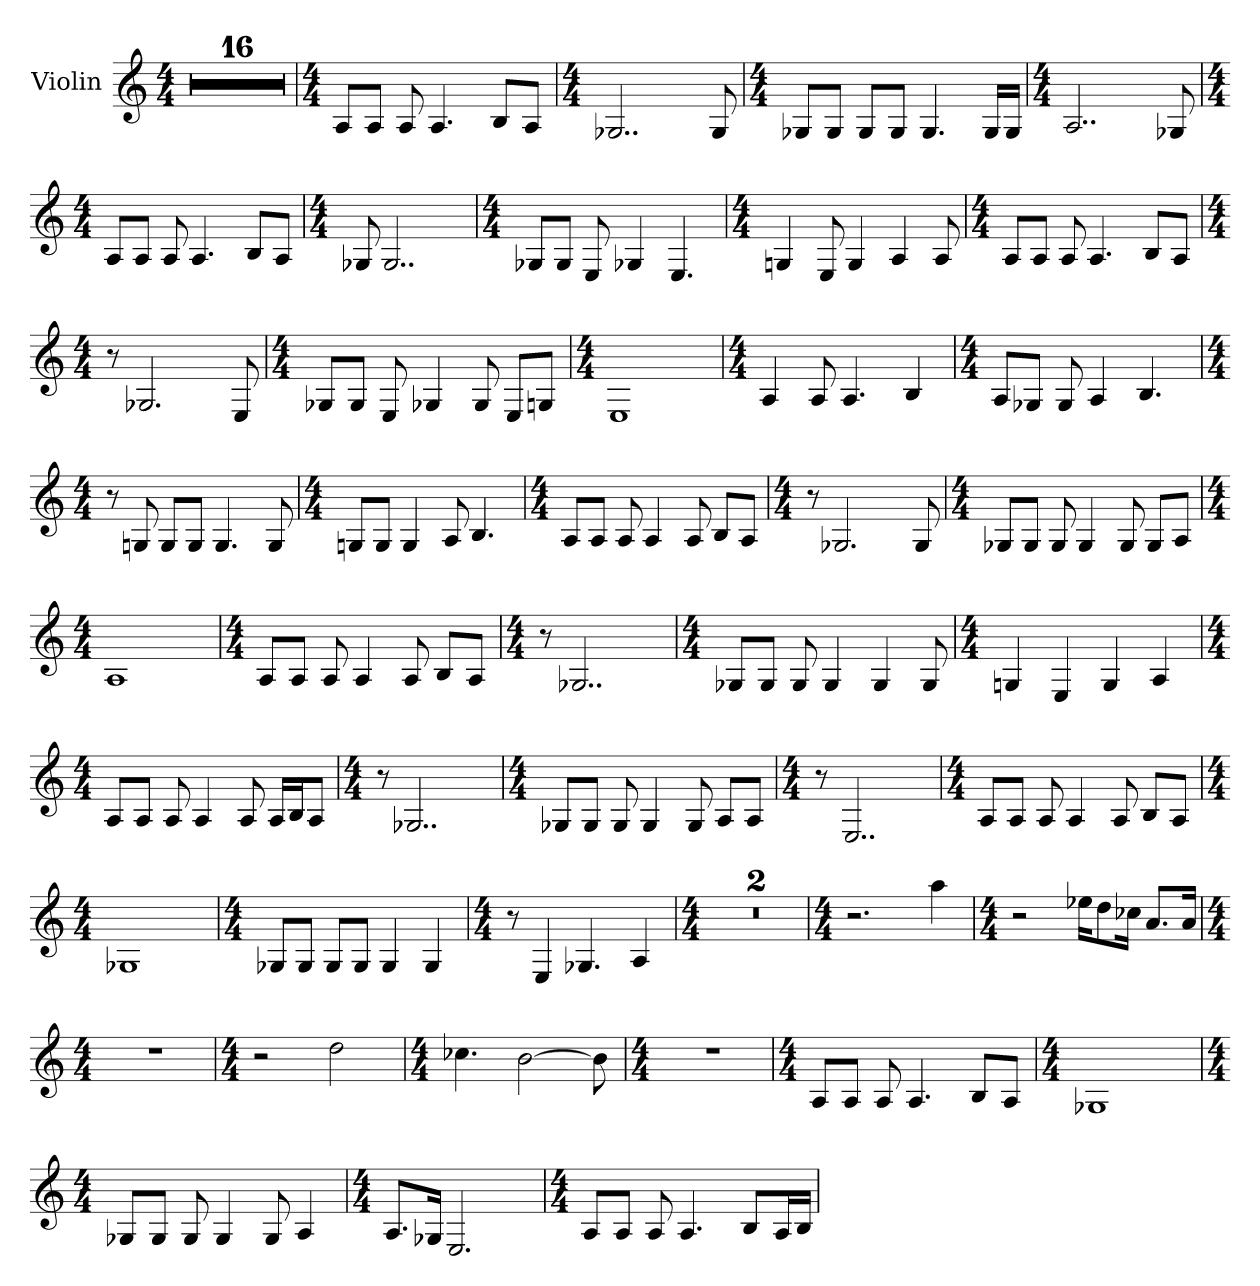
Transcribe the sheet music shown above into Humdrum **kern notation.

**kern
*part1
*staff1
*I"Violin
*I'Vln
*M4/4
=
1r
=
*M4/4
1r
=
*M4/4
1r
=
*M4/4
1r
=
*M4/4
1r
=
*M4/4
1r
=
*M4/4
1r
=
*M4/4
1r
=
*M4/4
1r
=
*M4/4
1r
=
*M4/4
1r
=
*M4/4
1r
=
*M4/4
1r
=
*M4/4
1r
=
*M4/4
1r
=
*M4/4
1r
=
*M4/4
8AL
8AJ
8A
4.A
8BL
8AJ
=
*M4/4
2..G-X
8G-
=
*M4/4
8G-XL
8G-J
8G-L
8G-J
4.G-
16G-LL
16G-JJ
=
*M4/4
2..A
8G-X
=
*M4/4
8AL
8AJ
8A
4.A
8BL
8AJ
=
*M4/4
8G-X
2..G-
=
*M4/4
8G-XL
8G-J
8E
4G-X
4.E
=
*M4/4
4Gn
8E
4G
4A
8A
=
*M4/4
8AL
8AJ
8A
4.A
8BL
8AJ
=
*M4/4
8r
2.G-X
8E
=
*M4/4
8G-XL
8G-J
8E
4G-X
8G-
8EL
8GnJ
=
*M4/4
1E
=
*M4/4
4A
8A
4.A
4B
=
*M4/4
8AL
8G-XJ
8G-
4A
4.B
=
*M4/4
8r
8Gn
8GL
8GJ
4.G
8G
=
*M4/4
8GnL
8GJ
4G
8A
4.B
=
*M4/4
8AL
8AJ
8A
4A
8A
8BL
8AJ
=
*M4/4
8r
2.G-X
8G-
=
*M4/4
8G-XL
8G-J
8G-
4G-
8G-
8G-L
8AJ
=
*M4/4
1A
=
*M4/4
8AL
8AJ
8A
4A
8A
8BL
8AJ
=
*M4/4
8r
2..G-X
=
*M4/4
8G-XL
8G-J
8G-
4G-
4G-
8G-
=
*M4/4
4Gn
4E
4G
4A
=
*M4/4
8AL
8AJ
8A
4A
8A
16ALL
16BJ
8AJ
=
*M4/4
8r
2..G-X
=
*M4/4
8G-XL
8G-J
8G-
4G-
8G-
8AL
8AJ
=
*M4/4
8r
2..E
=
*M4/4
8AL
8AJ
8A
4A
8A
8BL
8AJ
=
*M4/4
1G-X
=
*M4/4
8G-XL
8G-J
8G-L
8G-J
4G-
4G-
=
*M4/4
8r
4E
4.G-X
4A
=
*M4/4
1r
=
*M4/4
1r
=
*M4/4
2.r
4aa
=
*M4/4
2r
16ee-XKL
8dd
16cc-XJk
8.aL
16aJk
=
*M4/4
1r
=
*M4/4
2r
2dd
=
*M4/4
4.cc-X
[2b
8b]
=
*M4/4
1r
=
*M4/4
8AL
8AJ
8A
4.A
8BL
8AJ
=
*M4/4
1G-X
=
*M4/4
8G-XL
8G-J
8G-
4G-
8G-
4A
=
*M4/4
8.AL
16G-XJk
2.E
=
*M4/4
8AL
8AJ
8A
4.A
8BL
16AL
16BJJ
=
*-
